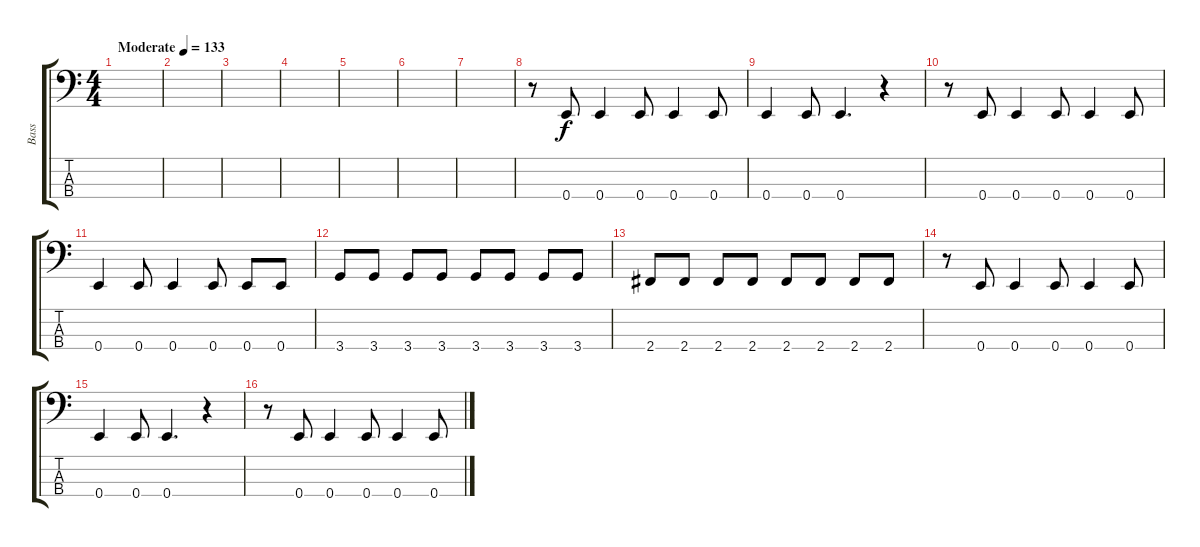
\track ("Bass" "Bass") {instrument electricbassfinger}
\staff {score tabs}
\tuning (G2 D2 A1 E1) {hide}
\ts (4 4)
\tempo (133 "Moderate")
\clef f4
\ks c
|
|
|
|
|
|
|
r.8 0.4.8 0.4.4 0.4.8 0.4.4 0.4.8 |
0.4.4 0.4.8 0.4.4{d} r.4 |
r.8 0.4.8 0.4.4 0.4.8 0.4.4 0.4.8 |
0.4.4 0.4.8 0.4.4 0.4.8 0.4.8 0.4.8 |
3.4.8 3.4.8 3.4.8 3.4.8 3.4.8 3.4.8 3.4.8 3.4.8 |
2.4.8 2.4.8 2.4.8 2.4.8 2.4.8 2.4.8 2.4.8 2.4.8 |
r.8 0.4.8 0.4.4 0.4.8 0.4.4 0.4.8 |
0.4.4 0.4.8 0.4.4{d} r.4 |
r.8 0.4.8 0.4.4 0.4.8 0.4.4 0.4.8
